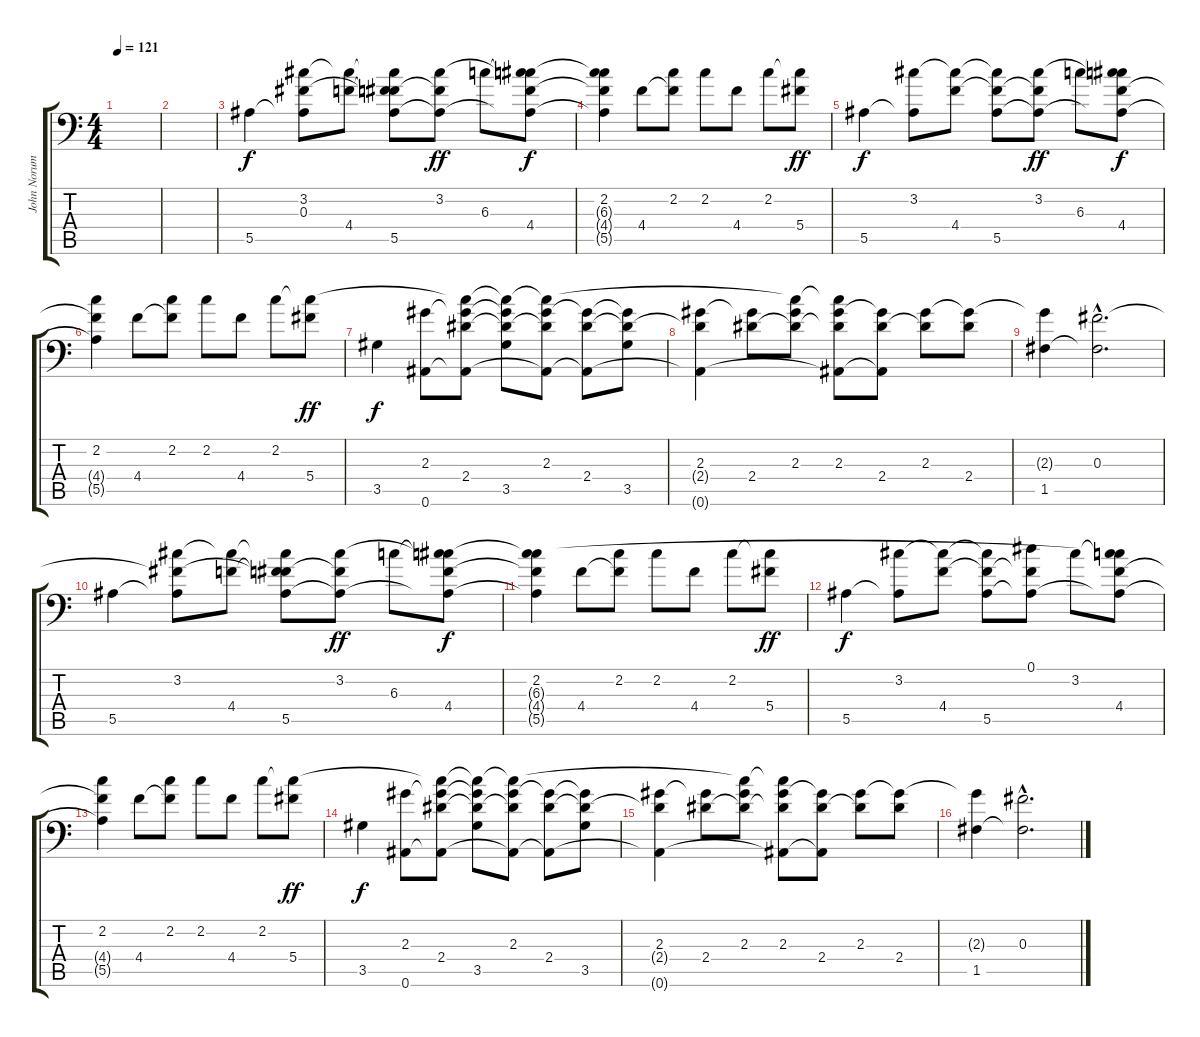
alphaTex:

\track ("John Norum" "John Norum") {instrument electricguitarclean}
\staff {score tabs}
\tuning (Eb4 Bb3 Gb3 Db3 F2 Bb1) {hide}
\ts (4 4)
\tempo 121
\clef f4
\ks c
|
|
5.5.4 (3.2 0.3 5.5{t}).8 (3.2{t} 4.4).8 (3.2{t} 0.3{t} 4.4{t} 5.5).8 (3.2 4.4{t} 5.5{t}).8{dy ff} 6.3.8 (3.2{t} 6.3{t} 4.4 5.5{t}).8{dy f} |
(2.2 6.3{t} 4.4{t} 5.5{t}).4 4.4.8 (2.2 4.4{t}).8 2.2.8 4.4.8 2.2.8 (2.2{t} 5.4).8{dy ff} |
5.5.4{dy f} (3.2 5.5{t}).8 (3.2{t} 4.4).8 (3.2{t} 4.4{t} 5.5).8 (3.2 4.4{t} 5.5{t}).8{dy ff} 6.3.8 (3.2{t} 6.3{t} 4.4 5.5{t}).8{dy f} |
(2.2 4.4{t} 5.5{t}).4 4.4.8 (2.2 4.4{t}).8 2.2.8 4.4.8 2.2.8 (2.2{t} 5.4).8{dy ff} |
3.5.4{dy f} (2.3 0.6).8 (2.2{t} 2.3{t} 2.4 0.6{t}).8 (2.2{t} 2.3{t} 2.4{t} 3.5).8 (2.2{t} 2.3 2.4{t} 0.6{t}).8 (2.3{t} 2.4 0.6{t}).8 (2.3{t} 2.4{t} 3.5).8 |
(2.3 2.4{t} 0.6{t}).4 (2.3{t} 2.4).8 (2.2{t} 2.3 2.4{t}).8 (2.2{t} 2.3 2.4{t} 0.6{t}).8 (2.3{t} 2.4 0.6{t}).8 (2.3 2.4{t}).8 (2.3{t} 2.4).8 |
(2.3{t} 1.5).4 (0.3{hac} 1.5{hac t}).2{d} |
5.5.4 (3.2 0.3{t} 5.5{t}).8 (3.2{t} 4.4).8 (3.2{t} 0.3{t} 4.4{t} 5.5).8 (3.2 4.4{t} 5.5{t}).8{dy ff} 6.3.8 (3.2{t} 6.3{t} 4.4 5.5{t}).8{dy f} |
(2.2 6.3{t} 4.4{t} 5.5{t}).4 4.4.8 (2.2 4.4{t}).8 2.2.8 4.4.8 2.2.8 (2.2{t} 5.4).8{dy ff} |
5.5.4{dy f} (3.2 5.5{t}).8 (3.2{t} 4.4).8 (3.2{t} 4.4{t} 5.5).8 (0.1 4.4{t} 5.5{t}).8 3.2.8 (3.2{t} 6.3{t} 4.4 5.5{t}).8 |
(2.2 4.4{t} 5.5{t}).4 4.4.8 (2.2 4.4{t}).8 2.2.8 4.4.8 2.2.8 (2.2{t} 5.4).8{dy ff} |
3.5.4{dy f} (2.3 0.6).8 (2.2{t} 2.3{t} 2.4 0.6{t}).8 (2.2{t} 2.3{t} 2.4{t} 3.5).8 (2.2{t} 2.3 2.4{t} 0.6{t}).8 (2.3{t} 2.4 0.6{t}).8 (2.3{t} 2.4{t} 3.5).8 |
(2.3 2.4{t} 0.6{t}).4 (2.3{t} 2.4).8 (2.2{t} 2.3 2.4{t}).8 (2.2{t} 2.3 2.4{t} 0.6{t}).8 (2.3{t} 2.4 0.6{t}).8 (2.3 2.4{t}).8 (2.3{t} 2.4).8 |
(2.3{t} 1.5).4 (0.3{hac} 1.5{hac t}).2{d}
